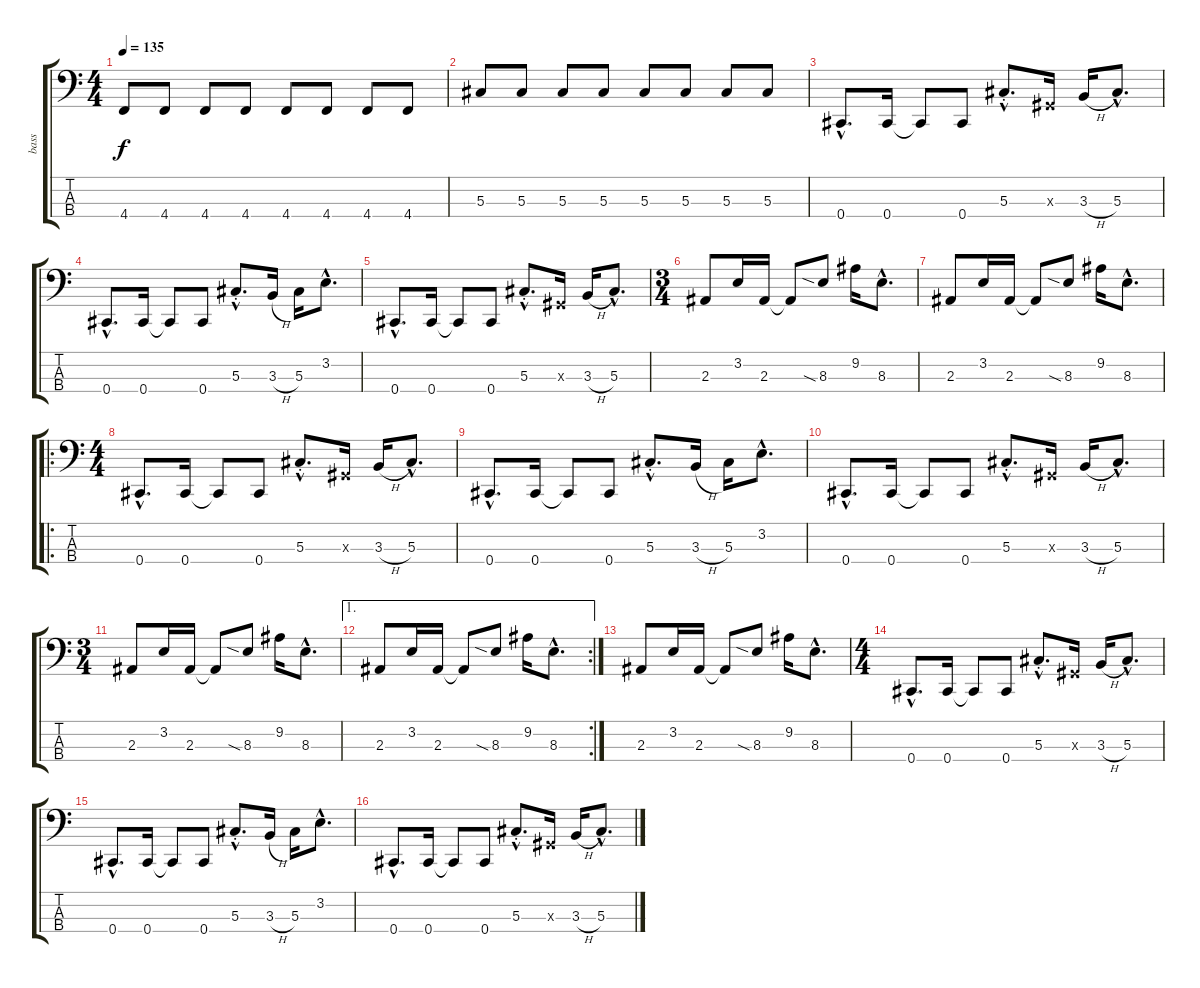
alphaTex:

\track ("bass" "bass") {instrument electricbasspick}
\staff {score tabs}
\tuning (Gb2 Db2 Ab1 Db1) {hide}
\ts (4 4)
\tempo 135
\clef f4
\ks c
4.4.8{dy f} 4.4.8 4.4.8 4.4.8 4.4.8 4.4.8 4.4.8 4.4.8 |
5.3.8 5.3.8 5.3.8 5.3.8 5.3.8 5.3.8 5.3.8 5.3.8 |
0.4{hac}.8{d} 0.4.16 0.4{t}.8 0.4.8 5.3{hac st}.8{d} 0.3{x}.16 3.3{h}.16 5.3{hac}.8{d} |
0.4{hac}.8{d} 0.4.16 0.4{t}.8 0.4.8 5.3{hac st}.8{d} 3.3{h}.16 5.3.16 3.2{hac}.8{d} |
0.4{hac}.8{d} 0.4.16 0.4{t}.8 0.4.8 5.3{hac st}.8{d} 0.3{x}.16 3.3{h}.16 5.3{hac}.8{d} |
\ts (3 4)
2.3.8 3.2.16 2.3.16 2.3{t}.8 8.3{sia}.8 9.2.16 8.3{hac}.8{d} |
2.3.8 3.2.16 2.3.16 2.3{t}.8 8.3{sia}.8 9.2.16 8.3{hac}.8{d} |
\ro
\ts (4 4)
0.4{hac}.8{d} 0.4.16 0.4{t}.8 0.4.8 5.3{hac st}.8{d} 0.3{x}.16 3.3{h}.16 5.3{hac}.8{d} |
0.4{hac}.8{d} 0.4.16 0.4{t}.8 0.4.8 5.3{hac st}.8{d} 3.3{h}.16 5.3.16 3.2{hac}.8{d} |
0.4{hac}.8{d} 0.4.16 0.4{t}.8 0.4.8 5.3{hac st}.8{d} 0.3{x}.16 3.3{h}.16 5.3{hac}.8{d} |
\ts (3 4)
2.3.8 3.2.16 2.3.16 2.3{t}.8 8.3{sia}.8 9.2.16 8.3{hac}.8{d} |
\ae 1
\rc 2
2.3.8 3.2.16 2.3.16 2.3{t}.8 8.3{sia}.8 9.2.16 8.3{hac}.8{d} |
2.3.8 3.2.16 2.3.16 2.3{t}.8 8.3{sia}.8 9.2.16 8.3{hac}.8{d} |
\ts (4 4)
0.4{hac}.8{d} 0.4.16 0.4{t}.8 0.4.8 5.3{hac st}.8{d} 0.3{x}.16 3.3{h}.16 5.3{hac}.8{d} |
0.4{hac}.8{d} 0.4.16 0.4{t}.8 0.4.8 5.3{hac st}.8{d} 3.3{h}.16 5.3.16 3.2{hac}.8{d} |
0.4{hac}.8{d} 0.4.16 0.4{t}.8 0.4.8 5.3{hac st}.8{d} 0.3{x}.16 3.3{h}.16 5.3{hac}.8{d}
